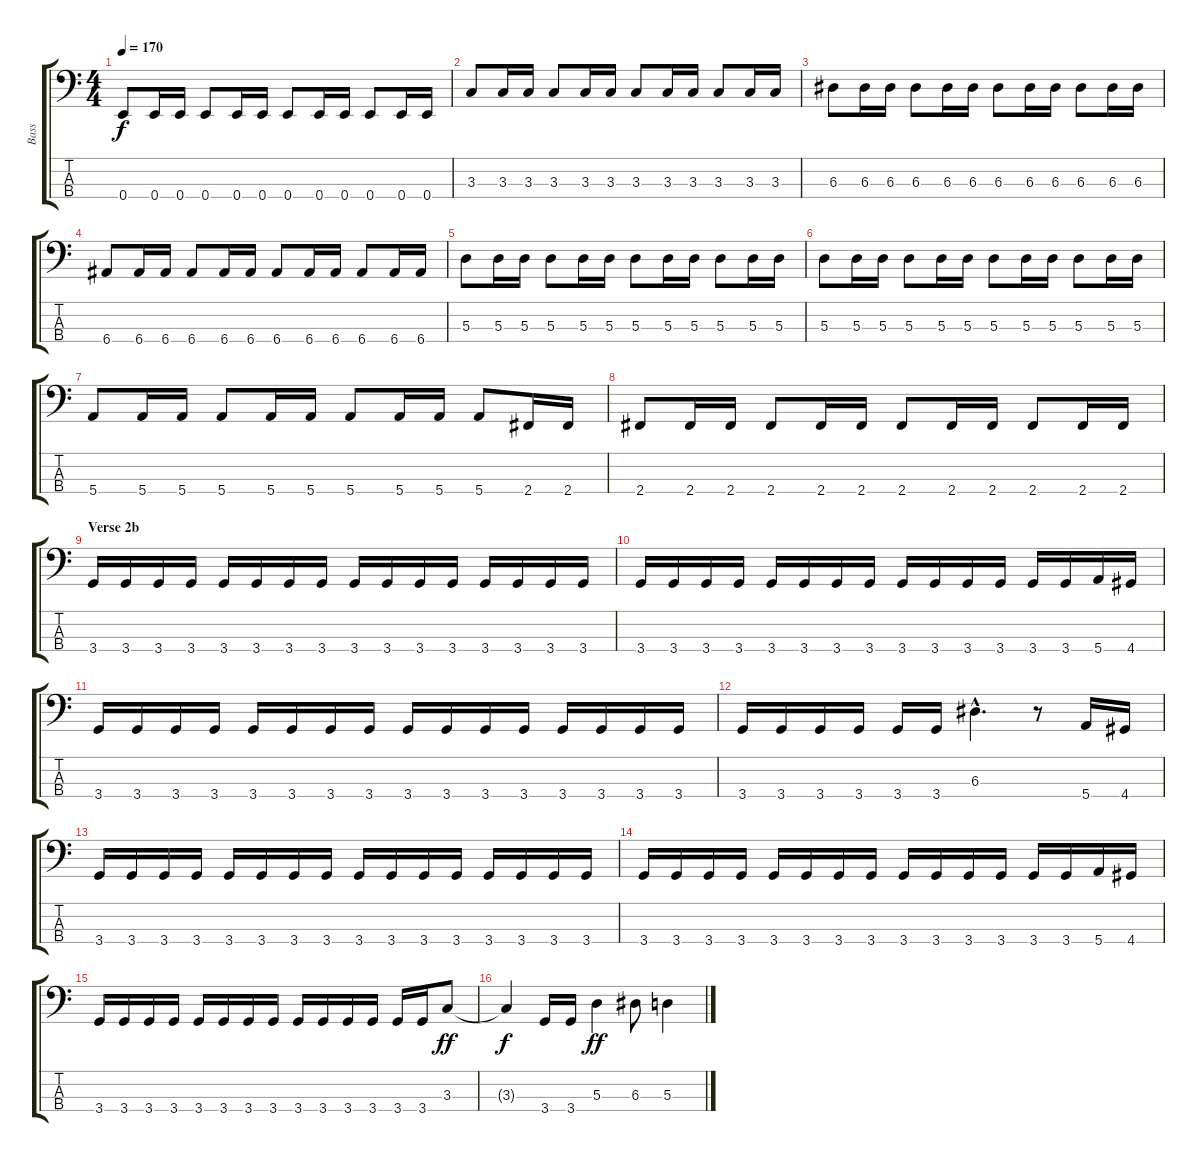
\track ("Bass" "Bass") {instrument electricbassfinger}
\staff {score tabs}
\tuning (G2 D2 A1 E1) {hide}
\ts (4 4)
\tempo 170
\clef f4
\ks c
0.4.8{dy f} 0.4.16 0.4.16 0.4.8 0.4.16 0.4.16 0.4.8 0.4.16 0.4.16 0.4.8 0.4.16 0.4.16 |
3.3.8 3.3.16 3.3.16 3.3.8 3.3.16 3.3.16 3.3.8 3.3.16 3.3.16 3.3.8 3.3.16 3.3.16 |
6.3.8 6.3.16 6.3.16 6.3.8 6.3.16 6.3.16 6.3.8 6.3.16 6.3.16 6.3.8 6.3.16 6.3.16 |
6.4.8 6.4.16 6.4.16 6.4.8 6.4.16 6.4.16 6.4.8 6.4.16 6.4.16 6.4.8 6.4.16 6.4.16 |
5.3.8 5.3.16 5.3.16 5.3.8 5.3.16 5.3.16 5.3.8 5.3.16 5.3.16 5.3.8 5.3.16 5.3.16 |
5.3.8 5.3.16 5.3.16 5.3.8 5.3.16 5.3.16 5.3.8 5.3.16 5.3.16 5.3.8 5.3.16 5.3.16 |
5.4.8 5.4.16 5.4.16 5.4.8 5.4.16 5.4.16 5.4.8 5.4.16 5.4.16 5.4.8 2.4.16 2.4.16 |
2.4.8 2.4.16 2.4.16 2.4.8 2.4.16 2.4.16 2.4.8 2.4.16 2.4.16 2.4.8 2.4.16 2.4.16 |
\section ("" "Verse 2b")
3.4.16 3.4.16 3.4.16 3.4.16 3.4.16 3.4.16 3.4.16 3.4.16 3.4.16 3.4.16 3.4.16 3.4.16 3.4.16 3.4.16 3.4.16 3.4.16 |
3.4.16 3.4.16 3.4.16 3.4.16 3.4.16 3.4.16 3.4.16 3.4.16 3.4.16 3.4.16 3.4.16 3.4.16 3.4.16 3.4.16 5.4.16 4.4.16 |
3.4.16 3.4.16 3.4.16 3.4.16 3.4.16 3.4.16 3.4.16 3.4.16 3.4.16 3.4.16 3.4.16 3.4.16 3.4.16 3.4.16 3.4.16 3.4.16 |
3.4.16 3.4.16 3.4.16 3.4.16 3.4.16 3.4.16 6.3{hac}.4{d} r.8 5.4.16 4.4.16 |
3.4.16 3.4.16 3.4.16 3.4.16 3.4.16 3.4.16 3.4.16 3.4.16 3.4.16 3.4.16 3.4.16 3.4.16 3.4.16 3.4.16 3.4.16 3.4.16 |
3.4.16 3.4.16 3.4.16 3.4.16 3.4.16 3.4.16 3.4.16 3.4.16 3.4.16 3.4.16 3.4.16 3.4.16 3.4.16 3.4.16 5.4.16 4.4.16 |
3.4.16 3.4.16 3.4.16 3.4.16 3.4.16 3.4.16 3.4.16 3.4.16 3.4.16 3.4.16 3.4.16 3.4.16 3.4.16 3.4.16 3.3.8{dy ff} |
3.3{t}.4{dy f} 3.4.16 3.4.16 5.3.4{dy ff} 6.3.8 5.3.4
